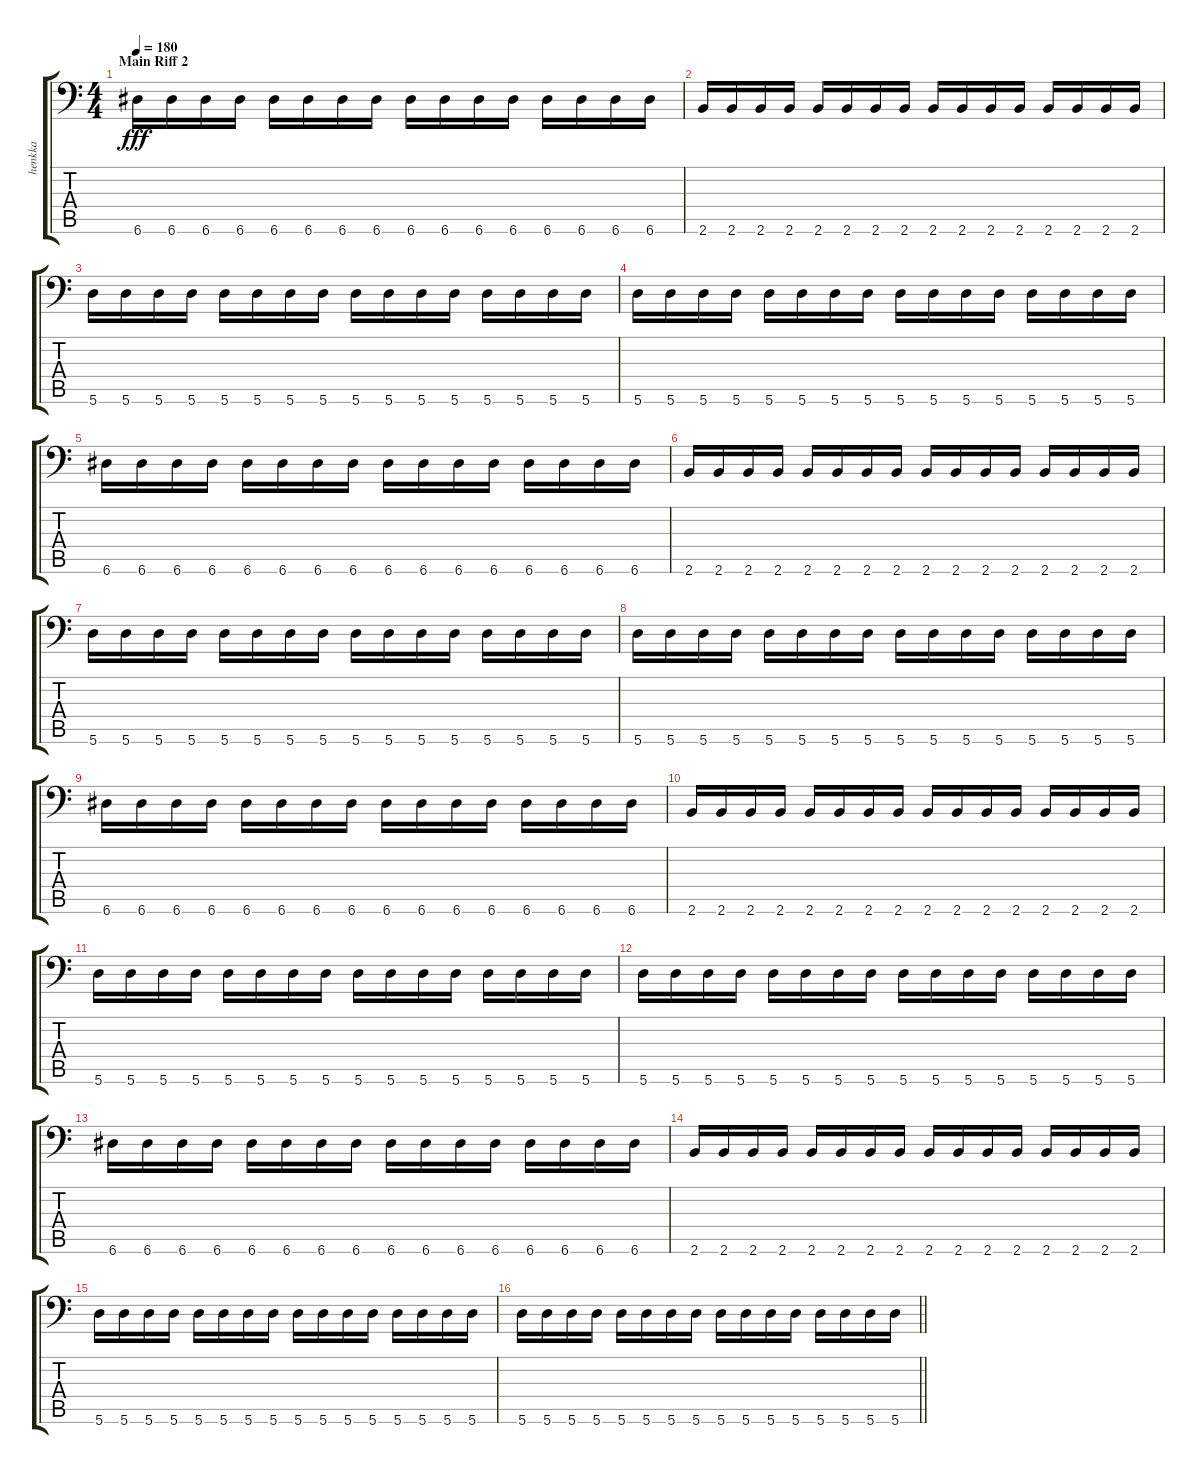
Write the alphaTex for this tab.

\track ("henkka" "henkka") {instrument distortionguitar}
\staff {score tabs}
\tuning (B3 G3 D3 A2 D2 A1) {hide}
\ts (4 4)
\section ("" "Main Riff 2")
\tempo 180
\clef f4
\ks c
6.6.16{dy fff} 6.6.16 6.6.16 6.6.16 6.6.16 6.6.16 6.6.16 6.6.16 6.6.16 6.6.16 6.6.16 6.6.16 6.6.16 6.6.16 6.6.16 6.6.16 |
2.6.16 2.6.16 2.6.16 2.6.16 2.6.16 2.6.16 2.6.16 2.6.16 2.6.16 2.6.16 2.6.16 2.6.16 2.6.16 2.6.16 2.6.16 2.6.16 |
5.6.16 5.6.16 5.6.16 5.6.16 5.6.16 5.6.16 5.6.16 5.6.16 5.6.16 5.6.16 5.6.16 5.6.16 5.6.16 5.6.16 5.6.16 5.6.16 |
5.6.16 5.6.16 5.6.16 5.6.16 5.6.16 5.6.16 5.6.16 5.6.16 5.6.16 5.6.16 5.6.16 5.6.16 5.6.16 5.6.16 5.6.16 5.6.16 |
6.6.16 6.6.16 6.6.16 6.6.16 6.6.16 6.6.16 6.6.16 6.6.16 6.6.16 6.6.16 6.6.16 6.6.16 6.6.16 6.6.16 6.6.16 6.6.16 |
2.6.16 2.6.16 2.6.16 2.6.16 2.6.16 2.6.16 2.6.16 2.6.16 2.6.16 2.6.16 2.6.16 2.6.16 2.6.16 2.6.16 2.6.16 2.6.16 |
5.6.16 5.6.16 5.6.16 5.6.16 5.6.16 5.6.16 5.6.16 5.6.16 5.6.16 5.6.16 5.6.16 5.6.16 5.6.16 5.6.16 5.6.16 5.6.16 |
5.6.16 5.6.16 5.6.16 5.6.16 5.6.16 5.6.16 5.6.16 5.6.16 5.6.16 5.6.16 5.6.16 5.6.16 5.6.16 5.6.16 5.6.16 5.6.16 |
6.6.16 6.6.16 6.6.16 6.6.16 6.6.16 6.6.16 6.6.16 6.6.16 6.6.16 6.6.16 6.6.16 6.6.16 6.6.16 6.6.16 6.6.16 6.6.16 |
2.6.16 2.6.16 2.6.16 2.6.16 2.6.16 2.6.16 2.6.16 2.6.16 2.6.16 2.6.16 2.6.16 2.6.16 2.6.16 2.6.16 2.6.16 2.6.16 |
5.6.16 5.6.16 5.6.16 5.6.16 5.6.16 5.6.16 5.6.16 5.6.16 5.6.16 5.6.16 5.6.16 5.6.16 5.6.16 5.6.16 5.6.16 5.6.16 |
5.6.16 5.6.16 5.6.16 5.6.16 5.6.16 5.6.16 5.6.16 5.6.16 5.6.16 5.6.16 5.6.16 5.6.16 5.6.16 5.6.16 5.6.16 5.6.16 |
6.6.16 6.6.16 6.6.16 6.6.16 6.6.16 6.6.16 6.6.16 6.6.16 6.6.16 6.6.16 6.6.16 6.6.16 6.6.16 6.6.16 6.6.16 6.6.16 |
2.6.16 2.6.16 2.6.16 2.6.16 2.6.16 2.6.16 2.6.16 2.6.16 2.6.16 2.6.16 2.6.16 2.6.16 2.6.16 2.6.16 2.6.16 2.6.16 |
5.6.16 5.6.16 5.6.16 5.6.16 5.6.16 5.6.16 5.6.16 5.6.16 5.6.16 5.6.16 5.6.16 5.6.16 5.6.16 5.6.16 5.6.16 5.6.16 |
\barLineRight lightlight
5.6.16 5.6.16 5.6.16 5.6.16 5.6.16 5.6.16 5.6.16 5.6.16 5.6.16 5.6.16 5.6.16 5.6.16 5.6.16 5.6.16 5.6.16 5.6.16
